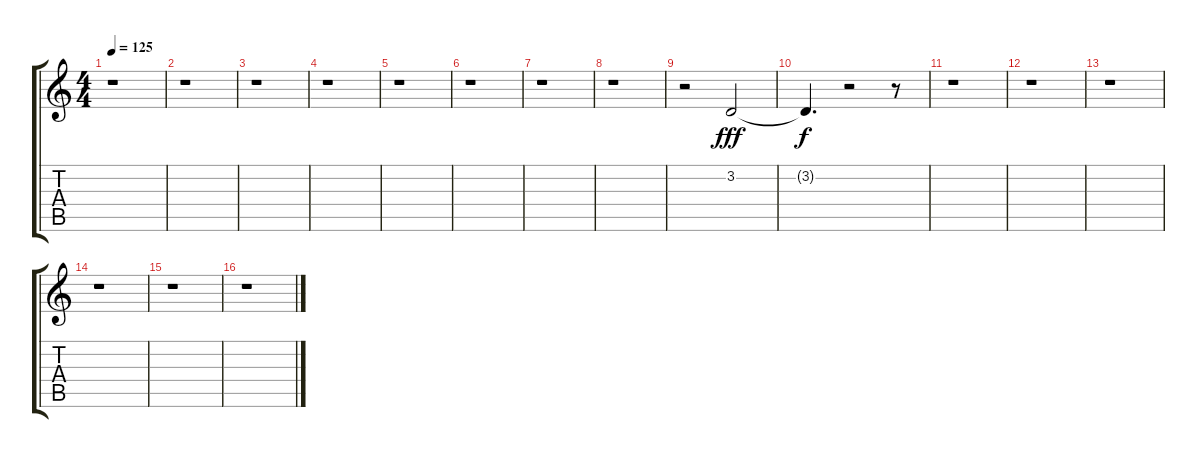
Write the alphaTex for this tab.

\track "" {instrument reversecymbal}
\staff {score tabs}
\tuning (E4 B3 G3 D3 A2 E2) {hide}
\ts (4 4)
\tempo 125
\clef g2
\ks c
r.1{dy f} |
r.1 |
r.1 |
r.1 |
r.1 |
r.1 |
r.1 |
r.1 |
r.2 3.2.2{dy fff} |
3.2{t}.4{d dy f} r.2 r.8 |
r.1 |
r.1 |
r.1 |
r.1 |
r.1 |
r.1
